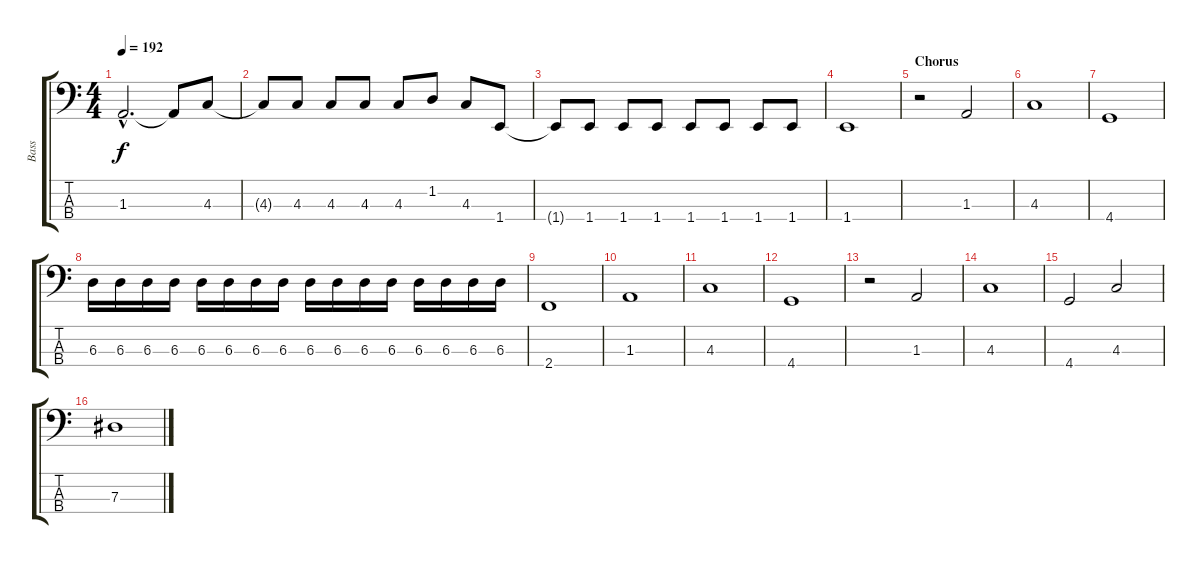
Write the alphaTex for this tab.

\track ("Bass" "Bass") {instrument electricbassfinger}
\staff {score tabs}
\tuning (Gb2 Db2 Ab1 Eb1) {hide}
\ts (4 4)
\tempo 192
\clef f4
\ks c
1.3{hac t}.2{d dy f} 1.3{t}.8 4.3.8 |
4.3{t}.8 4.3.8 4.3.8 4.3.8 4.3.8 1.2.8 4.3.8 1.4.8 |
1.4{t}.8 1.4.8 1.4.8 1.4.8 1.4.8 1.4.8 1.4.8 1.4.8 |
1.4.1 |
\section ("" "Chorus")
r.2 1.3.2 |
4.3.1 |
4.4.1 |
6.3.16 6.3.16 6.3.16 6.3.16 6.3.16 6.3.16 6.3.16 6.3.16 6.3.16 6.3.16 6.3.16 6.3.16 6.3.16 6.3.16 6.3.16 6.3.16 |
2.4.1 |
1.3.1 |
4.3.1 |
4.4.1 |
r.2 1.3.2 |
4.3.1 |
\section ("" "")
4.4.2 4.3.2 |
7.3.1
